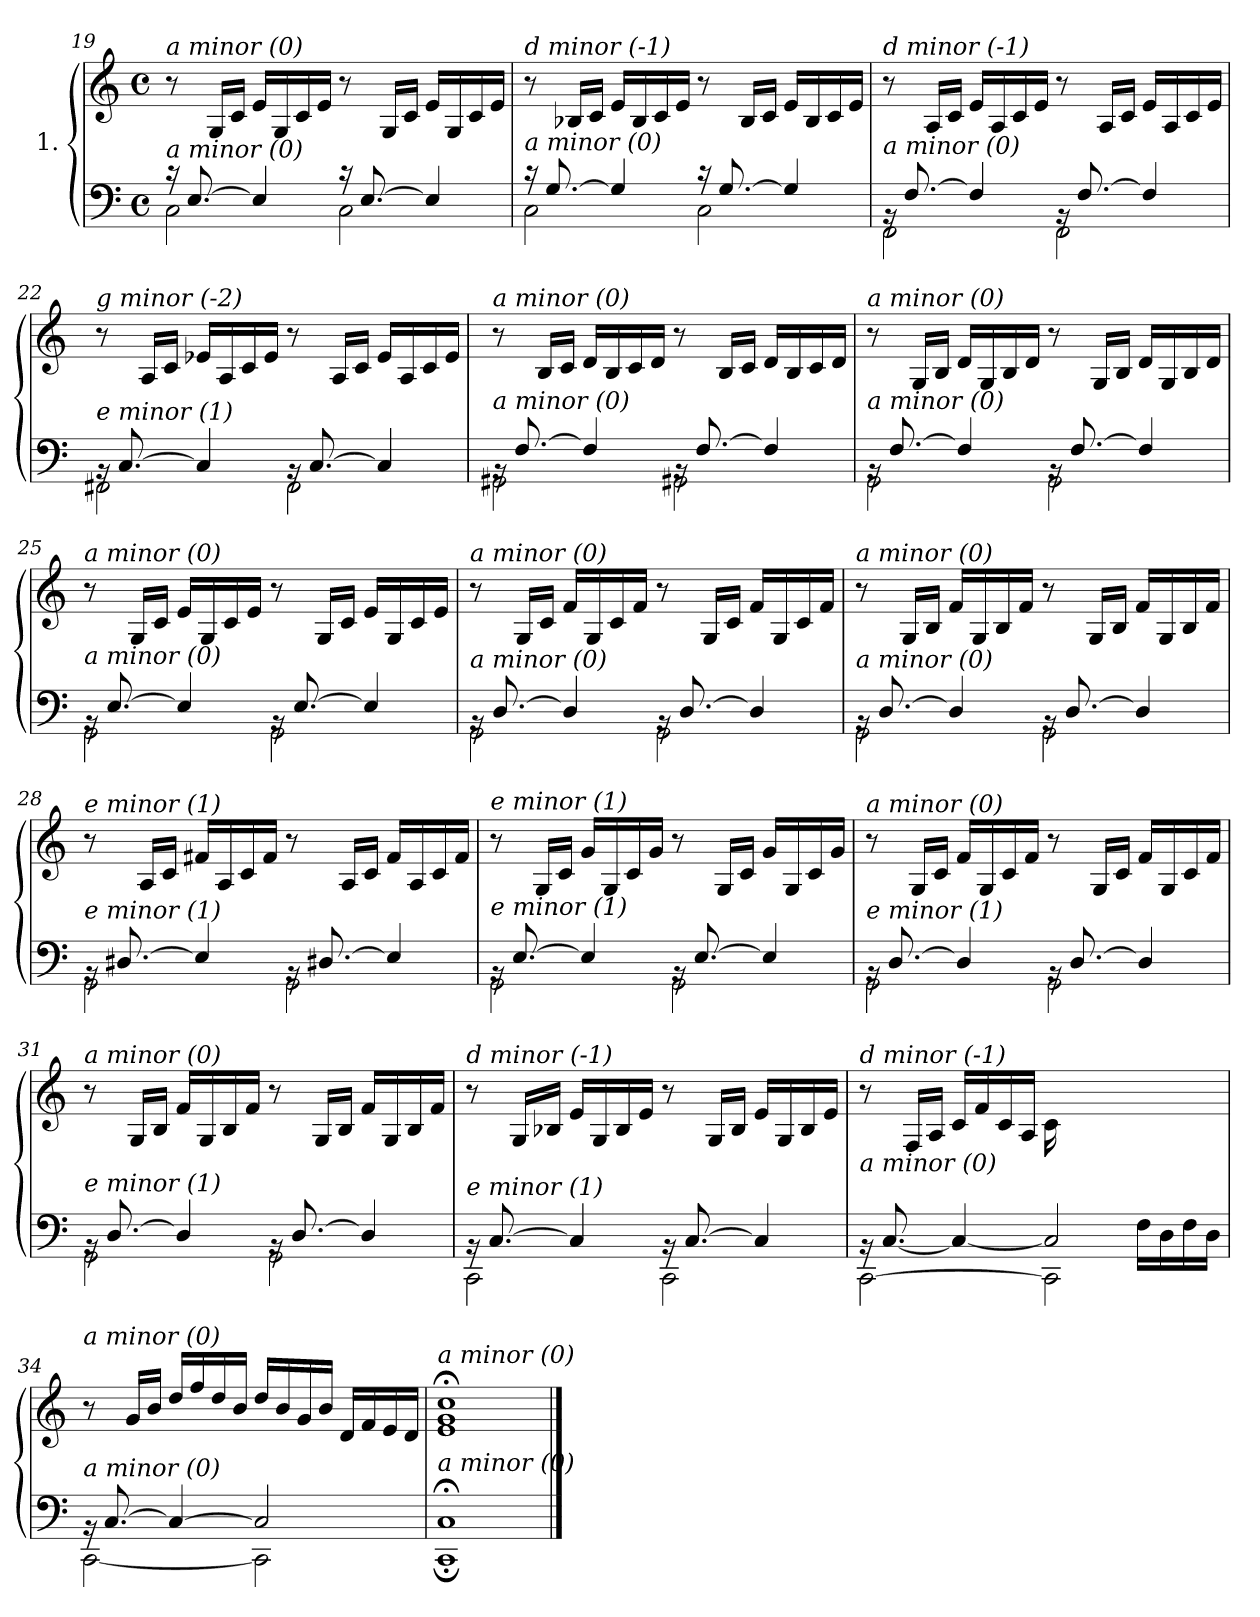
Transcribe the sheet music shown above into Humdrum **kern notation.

**kern	**kern
*part1	*part1
*staff2	*staff1
*I"1.	*
!!LO:PB:g=z
*clefF4	*clefG2
*k[]	*k[]
*M4/4	*M4/4
*met(c)	*met(c)
=19	=19
*^	*
!	!	!LO:TX:i:t=a minor (0)
!LO:TX:i:t=a minor (0)	!	!
16r	2C\	8r
[8.E/	.	.
.	.	16G/LL
.	.	16c/JJ
4E/]	.	16e/LL
.	.	16G/
.	.	16c/
.	.	16e/JJ
16r	2C\	8r
[8.E/	.	.
.	.	16G/LL
.	.	16c/JJ
4E/]	.	16e/LL
.	.	16G/
.	.	16c/
.	.	16e/JJ
=20	=20	=20
!	!	!LO:TX:i:t=d minor (-1)
!LO:TX:i:t=a minor (0)	!	!
16r	2C\	8r
[8.G/	.	.
.	.	16B-X/LL
.	.	16c/JJ
4G/]	.	16e/LL
.	.	16B-/
.	.	16c/
.	.	16e/JJ
16r	2C\	8r
[8.G/	.	.
.	.	16B-/LL
.	.	16c/JJ
4G/]	.	16e/LL
.	.	16B-/
.	.	16c/
.	.	16e/JJ
=21	=21	=21
!	!	!LO:TX:i:t=d minor (-1)
!LO:TX:i:t=a minor (0)	!	!
16rBB	2FF\	8r
[8.F/	.	.
.	.	16A/LL
.	.	16c/JJ
4F/]	.	16e/LL
.	.	16A/
.	.	16c/
.	.	16e/JJ
16rBB	2FF\	8r
[8.F/	.	.
.	.	16A/LL
.	.	16c/JJ
4F/]	.	16e/LL
.	.	16A/
.	.	16c/
.	.	16e/JJ
!!LO:LB:g=z
=22	=22	=22
!	!	!LO:TX:i:t=g minor (-2)
!LO:TX:i:t=e minor (1)	!	!
16rBB	2FF#X\	8r
[8.C/	.	.
.	.	16A/LL
.	.	16c/JJ
4C/]	.	16e-X/LL
.	.	16A/
.	.	16c/
.	.	16e-/JJ
16rBB	2FF#\	8r
[8.C/	.	.
.	.	16A/LL
.	.	16c/JJ
4C/]	.	16e-/LL
.	.	16A/
.	.	16c/
.	.	16e-/JJ
=23	=23	=23
!	!	!LO:TX:i:t=a minor (0)
!LO:TX:i:t=a minor (0)	!	!
16rBB	2GG#Xi\	8r
[8.F/	.	.
.	.	16B/LL
.	.	16c/JJ
4F/]	.	16d/LL
.	.	16B/
.	.	16c/
.	.	16d/JJ
16rBB	2GG#Xi\	8r
[8.F/	.	.
.	.	16B/LL
.	.	16c/JJ
4F/]	.	16d/LL
.	.	16B/
.	.	16c/
.	.	16d/JJ
=24	=24	=24
!	!	!LO:TX:i:t=a minor (0)
!LO:TX:i:t=a minor (0)	!	!
16rBB	2GG\	8r
[8.F/	.	.
.	.	16G/LL
.	.	16B/JJ
4F/]	.	16d/LL
.	.	16G/
.	.	16B/
.	.	16d/JJ
16rBB	2GG\	8r
[8.F/	.	.
.	.	16G/LL
.	.	16B/JJ
4F/]	.	16d/LL
.	.	16G/
.	.	16B/
.	.	16d/JJ
!!LO:LB:g=z
=25	=25	=25
!	!	!LO:TX:i:t=a minor (0)
!LO:TX:i:t=a minor (0)	!	!
16rBB	2GG\	8r
[8.E/	.	.
.	.	16G/LL
.	.	16c/JJ
4E/]	.	16e/LL
.	.	16G/
.	.	16c/
.	.	16e/JJ
16rBB	2GG\	8r
[8.E/	.	.
.	.	16G/LL
.	.	16c/JJ
4E/]	.	16e/LL
.	.	16G/
.	.	16c/
.	.	16e/JJ
=26	=26	=26
!	!	!LO:TX:i:t=a minor (0)
!LO:TX:i:t=a minor (0)	!	!
16rBB	2GG\	8r
[8.D/	.	.
.	.	16G/LL
.	.	16c/JJ
4D/]	.	16f/LL
.	.	16G/
.	.	16c/
.	.	16f/JJ
16rBB	2GG\	8r
[8.D/	.	.
.	.	16G/LL
.	.	16c/JJ
4D/]	.	16f/LL
.	.	16G/
.	.	16c/
.	.	16f/JJ
=27	=27	=27
!	!	!LO:TX:i:t=a minor (0)
!LO:TX:i:t=a minor (0)	!	!
16rBB	2GG\	8r
[8.D/	.	.
.	.	16G/LL
.	.	16B/JJ
4D/]	.	16f/LL
.	.	16G/
.	.	16B/
.	.	16f/JJ
16rBB	2GG\	8r
[8.D/	.	.
.	.	16G/LL
.	.	16B/JJ
4D/]	.	16f/LL
.	.	16G/
.	.	16B/
.	.	16f/JJ
!!LO:LB:g=z
=28	=28	=28
!	!	!LO:TX:i:t=e minor (1)
!LO:TX:i:t=e minor (1)	!	!
16rBB	2GG\	8r
[8.D#Xi/	.	.
.	.	16A/LL
.	.	16c/JJ
4E-/]	.	16f#X/LL
.	.	16A/
.	.	16c/
.	.	16f#/JJ
16rBB	2GG\	8r
[8.D#Xi/	.	.
.	.	16A/LL
.	.	16c/JJ
4E-/]	.	16f#/LL
.	.	16A/
.	.	16c/
.	.	16f#/JJ
=29	=29	=29
!	!	!LO:TX:i:t=e minor (1)
!LO:TX:i:t=e minor (1)	!	!
16rBB	2GG\	8r
[8.E/	.	.
.	.	16G/LL
.	.	16c/JJ
4E/]	.	16g/LL
.	.	16G/
.	.	16c/
.	.	16g/JJ
16rBB	2GG\	8r
[8.E/	.	.
.	.	16G/LL
.	.	16c/JJ
4E/]	.	16g/LL
.	.	16G/
.	.	16c/
.	.	16g/JJ
=30	=30	=30
!	!	!LO:TX:i:t=a minor (0)
!LO:TX:i:t=e minor (1)	!	!
16rBB	2GG\	8r
[8.D/	.	.
.	.	16G/LL
.	.	16c/JJ
4D/]	.	16f/LL
.	.	16G/
.	.	16c/
.	.	16f/JJ
16rBB	2GG\	8r
[8.D/	.	.
.	.	16G/LL
.	.	16c/JJ
4D/]	.	16f/LL
.	.	16G/
.	.	16c/
.	.	16f/JJ
!!LO:LB:g=z
=31	=31	=31
!	!	!LO:TX:i:t=a minor (0)
!LO:TX:i:t=e minor (1)	!	!
16rBB	2GG\	8r
[8.D/	.	.
.	.	16G/LL
.	.	16B/JJ
4D/]	.	16f/LL
.	.	16G/
.	.	16B/
.	.	16f/JJ
16rBB	2GG\	8r
[8.D/	.	.
.	.	16G/LL
.	.	16B/JJ
4D/]	.	16f/LL
.	.	16G/
.	.	16B/
.	.	16f/JJ
=32	=32	=32
!	!	!LO:TX:i:t=d minor (-1)
!LO:TX:i:t=e minor (1)	!	!
16rBB	2CC\	8r
[8.C/	.	.
.	.	16G/LL
.	.	16B-X/JJ
4C/]	.	16e/LL
.	.	16G/
.	.	16B-/
.	.	16e/JJ
16rBB	2CC\	8r
[8.C/	.	.
.	.	16G/LL
.	.	16B-/JJ
4C/]	.	16e/LL
.	.	16G/
.	.	16B-/
.	.	16e/JJ
=33	=33	=33
*	*^	*
!	!	!	!LO:TX:i:t=d minor (-1)
!LO:TX:i:t=a minor (0)	!	!	!
2ryy	16rBB	[2CC\	8r
.	[8.C/	.	.
.	.	.	16F/LL
.	.	.	16A/JJ
.	4C/_	.	16c/LL
.	.	.	16f/
.	.	.	16c/
.	.	.	16A/JJ
16ryy	2C/]	2CC\]	16c\LL
16A/	.	.	4..ryy
16F/	.	.	.
16A/JJ	.	.	.
16F\LL	.	.	.
16D\	.	.	.
16F\	.	.	.
16D\JJ	.	.	.
*	*v	*v	*
!!LO:LB:g=z
=34	=34	=34
!	!	!LO:TX:i:t=a minor (0)
!LO:TX:i:t=a minor (0)	!	!
16rBB	[2CC\	8r
[8.C/	.	.
.	.	16g/LL
.	.	16b/JJ
4C/_	.	16dd/LL
.	.	16ff/
.	.	16dd/
.	.	16b/JJ
2C/]	2CC\]	16dd/LL
.	.	16b/
.	.	16g/
.	.	16b/JJ
.	.	16d/LL
.	.	16f/
.	.	16e/
.	.	16d/JJ
=35	=35	=35
!	!	!LO:TX:i:t=a minor (0)
!LO:TX:i:t=a minor (0)	!	!
1C;<	1CC;<	1e; 1g; 1cc;
*v	*v	*
==	==
*-	*-
